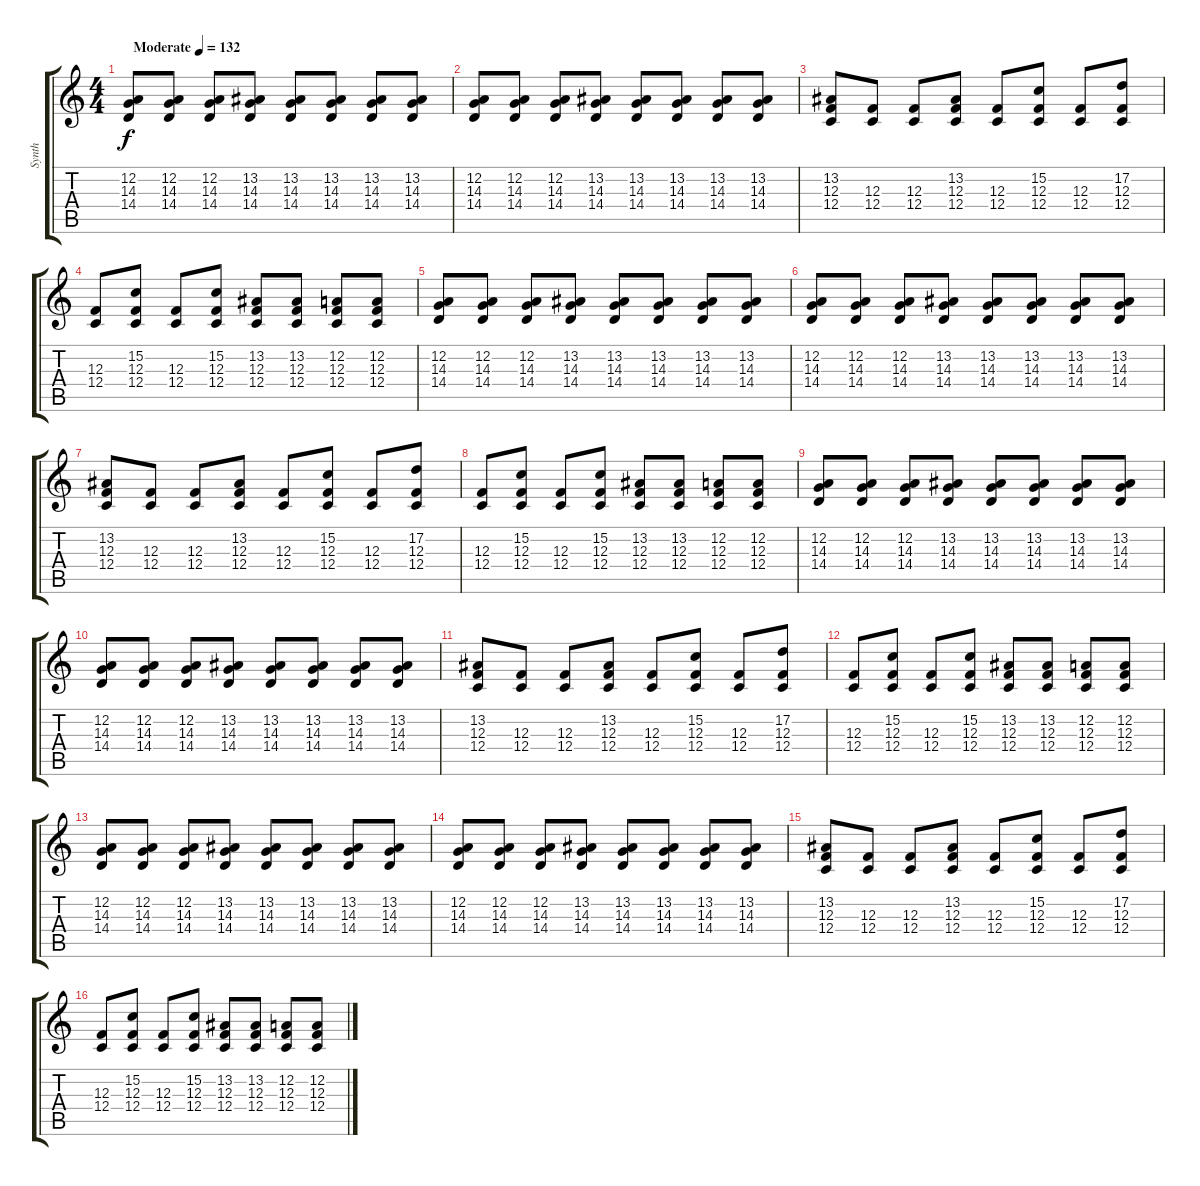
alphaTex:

\track ("Synth" "Synth") {instrument synthstrings1}
\staff {score tabs}
\tuning (D4 A3 F3 C3 G2 C2) {hide}
\ts (4 4)
\tempo (132 "Moderate")
\clef g2
\ks c
(12.2 14.3 14.4).8{dy f instrument synthstrings1} (12.2 14.3 14.4).8 (12.2 14.3 14.4).8 (13.2 14.3 14.4).8 (13.2 14.3 14.4).8 (13.2 14.3 14.4).8 (13.2 14.3 14.4).8 (13.2 14.3 14.4).8 |
(12.2 14.3 14.4).8 (12.2 14.3 14.4).8 (12.2 14.3 14.4).8 (13.2 14.3 14.4).8 (13.2 14.3 14.4).8 (13.2 14.3 14.4).8 (13.2 14.3 14.4).8 (13.2 14.3 14.4).8 |
(13.2 12.3 12.4).8 (12.3 12.4).8 (12.3 12.4).8 (13.2 12.3 12.4).8 (12.3 12.4).8 (15.2 12.3 12.4).8 (12.3 12.4).8 (17.2 12.3 12.4).8 |
(12.3 12.4).8 (15.2 12.3 12.4).8 (12.3 12.4).8 (15.2 12.3 12.4).8 (13.2 12.3 12.4).8 (13.2 12.3 12.4).8 (12.2 12.3 12.4).8 (12.2 12.3 12.4).8 |
(12.2 14.3 14.4).8 (12.2 14.3 14.4).8 (12.2 14.3 14.4).8 (13.2 14.3 14.4).8 (13.2 14.3 14.4).8 (13.2 14.3 14.4).8 (13.2 14.3 14.4).8 (13.2 14.3 14.4).8 |
(12.2 14.3 14.4).8 (12.2 14.3 14.4).8 (12.2 14.3 14.4).8 (13.2 14.3 14.4).8 (13.2 14.3 14.4).8 (13.2 14.3 14.4).8 (13.2 14.3 14.4).8 (13.2 14.3 14.4).8 |
(13.2 12.3 12.4).8 (12.3 12.4).8 (12.3 12.4).8 (13.2 12.3 12.4).8 (12.3 12.4).8 (15.2 12.3 12.4).8 (12.3 12.4).8 (17.2 12.3 12.4).8 |
(12.3 12.4).8 (15.2 12.3 12.4).8 (12.3 12.4).8 (15.2 12.3 12.4).8 (13.2 12.3 12.4).8 (13.2 12.3 12.4).8 (12.2 12.3 12.4).8 (12.2 12.3 12.4).8 |
(12.2 14.3 14.4).8 (12.2 14.3 14.4).8 (12.2 14.3 14.4).8 (13.2 14.3 14.4).8 (13.2 14.3 14.4).8 (13.2 14.3 14.4).8 (13.2 14.3 14.4).8 (13.2 14.3 14.4).8 |
(12.2 14.3 14.4).8 (12.2 14.3 14.4).8 (12.2 14.3 14.4).8 (13.2 14.3 14.4).8 (13.2 14.3 14.4).8 (13.2 14.3 14.4).8 (13.2 14.3 14.4).8 (13.2 14.3 14.4).8 |
(13.2 12.3 12.4).8 (12.3 12.4).8 (12.3 12.4).8 (13.2 12.3 12.4).8 (12.3 12.4).8 (15.2 12.3 12.4).8 (12.3 12.4).8 (17.2 12.3 12.4).8 |
(12.3 12.4).8 (15.2 12.3 12.4).8 (12.3 12.4).8 (15.2 12.3 12.4).8 (13.2 12.3 12.4).8 (13.2 12.3 12.4).8 (12.2 12.3 12.4).8 (12.2 12.3 12.4).8 |
(12.2 14.3 14.4).8 (12.2 14.3 14.4).8 (12.2 14.3 14.4).8 (13.2 14.3 14.4).8 (13.2 14.3 14.4).8 (13.2 14.3 14.4).8 (13.2 14.3 14.4).8 (13.2 14.3 14.4).8 |
(12.2 14.3 14.4).8 (12.2 14.3 14.4).8 (12.2 14.3 14.4).8 (13.2 14.3 14.4).8 (13.2 14.3 14.4).8 (13.2 14.3 14.4).8 (13.2 14.3 14.4).8 (13.2 14.3 14.4).8 |
(13.2 12.3 12.4).8 (12.3 12.4).8 (12.3 12.4).8 (13.2 12.3 12.4).8 (12.3 12.4).8 (15.2 12.3 12.4).8 (12.3 12.4).8 (17.2 12.3 12.4).8 |
(12.3 12.4).8 (15.2 12.3 12.4).8 (12.3 12.4).8 (15.2 12.3 12.4).8 (13.2 12.3 12.4).8 (13.2 12.3 12.4).8 (12.2 12.3 12.4).8 (12.2 12.3 12.4).8
